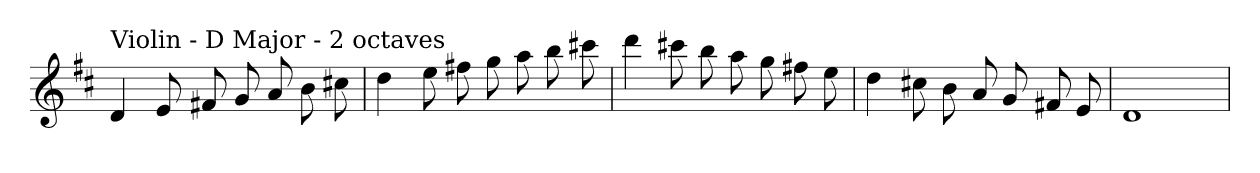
**kern
*part1
*staff1
*clefG2
*k[f#c#]
*D:
=
!LO:TX:a:t=Violin - D Major - 2 octaves
4d
8e
8f#X
8g
8a
8b
8cc#X
=
4dd
8ee
8ff#X
8gg
8aa
8bb
8ccc#X
=
4ddd
8ccc#X
8bb
8aa
8gg
8ff#X
8ee
=
4dd
8cc#X
8b
8a
8g
8f#X
8e
=
1d
=
*-
